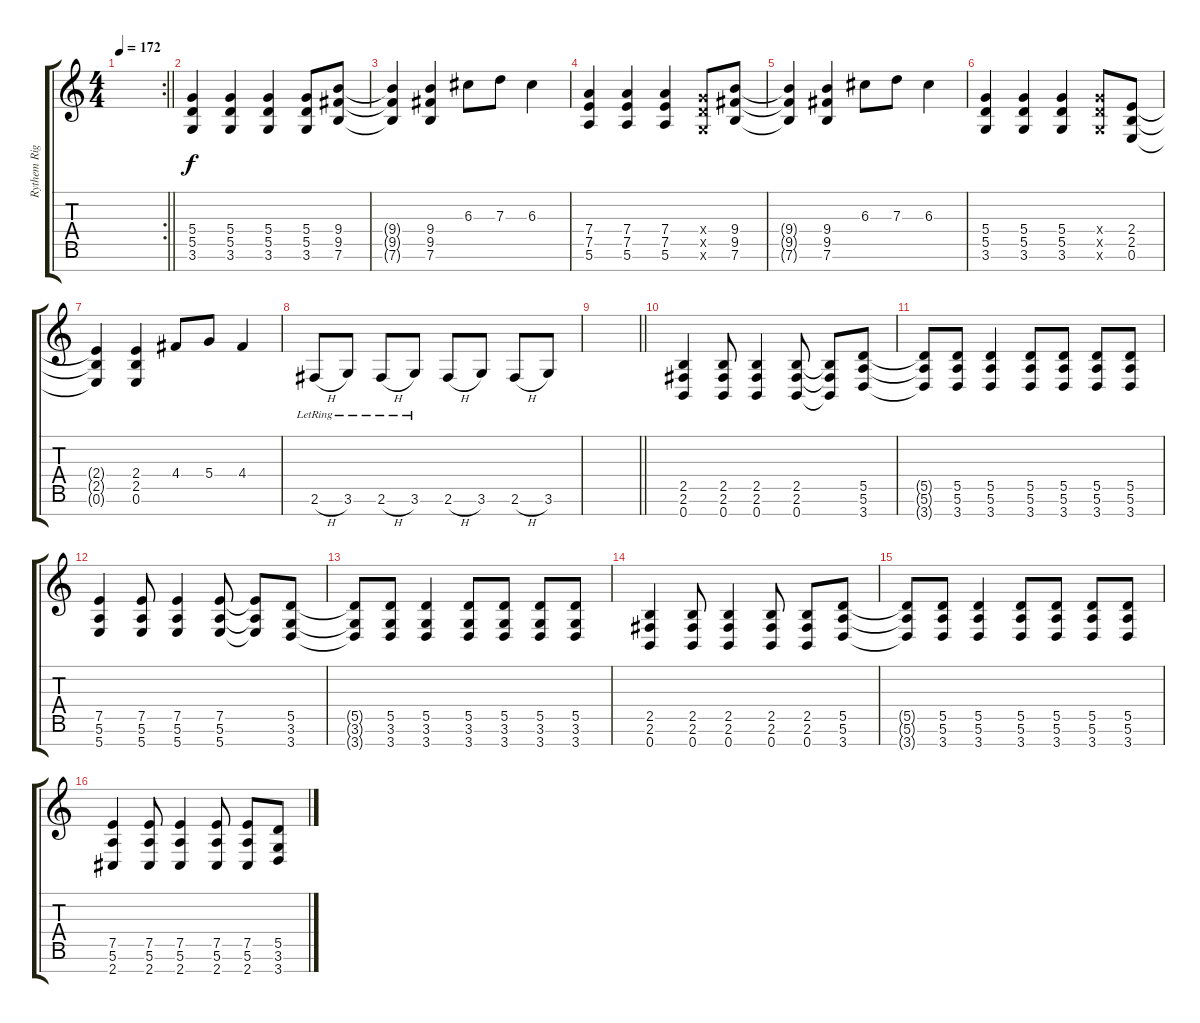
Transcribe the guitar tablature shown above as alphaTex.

\track ("Rythem Right" "Rythem Rig") {instrument distortionguitar}
\staff {score tabs}
\tuning (E4 B3 G3 D3 A2 E2 B1) {hide}
\rc 2
\ts (4 4)
\tempo 172
\clef g2
\barLineRight lightlight
\ks c
|
(5.4 5.5 3.6).4 (5.4 5.5 3.6).4 (5.4 5.5 3.6).4 (5.4 5.5 3.6).8 (9.4 9.5 7.6).8 |
(9.4{t} 9.5{t} 7.6{t}).4 (9.4 9.5 7.6).4 6.3.8 7.3.8 6.3.4 |
(7.4 7.5 5.6).4 (7.4 7.5 5.6).4 (7.4 7.5 5.6).4 (5.4{x} 5.5{x} 3.6{x}).8 (9.4 9.5 7.6).8 |
(9.4{t} 9.5{t} 7.6{t}).4 (9.4 9.5 7.6).4 6.3.8 7.3.8 6.3.4 |
(5.4 5.5 3.6).4 (5.4 5.5 3.6).4 (5.4 5.5 3.6).4 (5.4{x} 5.5{x} 3.6{x}).8 (2.4 2.5 0.6).8 |
(2.4{t} 2.5{t} 0.6{t}).4 (2.4 2.5 0.6).4 4.4.8 5.4.8 4.4.4 |
2.6{h lr}.8 3.6{lr}.8 2.6{h lr}.8 3.6{lr}.8 2.6{h}.8 3.6.8 2.6{h}.8 3.6.8 |
\barLineRight lightlight
|
(2.5 2.6 0.7).4 (2.5 2.6 0.7).8 (2.5 2.6 0.7).4 (2.5 2.6 0.7).8 (2.5{t} 2.6{t} 0.7{t}).8 (5.5 5.6 3.7).8 |
(5.5{t} 5.6{t} 3.7{t}).8 (5.5 5.6 3.7).8 (5.5 5.6 3.7).4 (5.5 5.6 3.7).8 (5.5 5.6 3.7).8 (5.5 5.6 3.7).8 (5.5 5.6 3.7).8 |
(7.5 5.6 5.7).4 (7.5 5.6 5.7).8 (7.5 5.6 5.7).4 (7.5 5.6 5.7).8 (7.5{t} 5.6{t} 5.7{t}).8 (5.5 3.6 3.7).8 |
(5.5{t} 3.6{t} 3.7{t}).8 (5.5 3.6 3.7).8 (5.5 3.6 3.7).4 (5.5 3.6 3.7).8 (5.5 3.6 3.7).8 (5.5 3.6 3.7).8 (5.5 3.6 3.7).8 |
(2.5 2.6 0.7).4 (2.5 2.6 0.7).8 (2.5 2.6 0.7).4 (2.5 2.6 0.7).8 (2.5 2.6 0.7).8 (5.5 5.6 3.7).8 |
(5.5{t} 5.6{t} 3.7{t}).8 (5.5 5.6 3.7).8 (5.5 5.6 3.7).4 (5.5 5.6 3.7).8 (5.5 5.6 3.7).8 (5.5 5.6 3.7).8 (5.5 5.6 3.7).8 |
(7.5 5.6 2.7).4 (7.5 5.6 2.7).8 (7.5 5.6 2.7).4 (7.5 5.6 2.7).8 (7.5 5.6 2.7).8 (5.5 3.6 3.7).8
